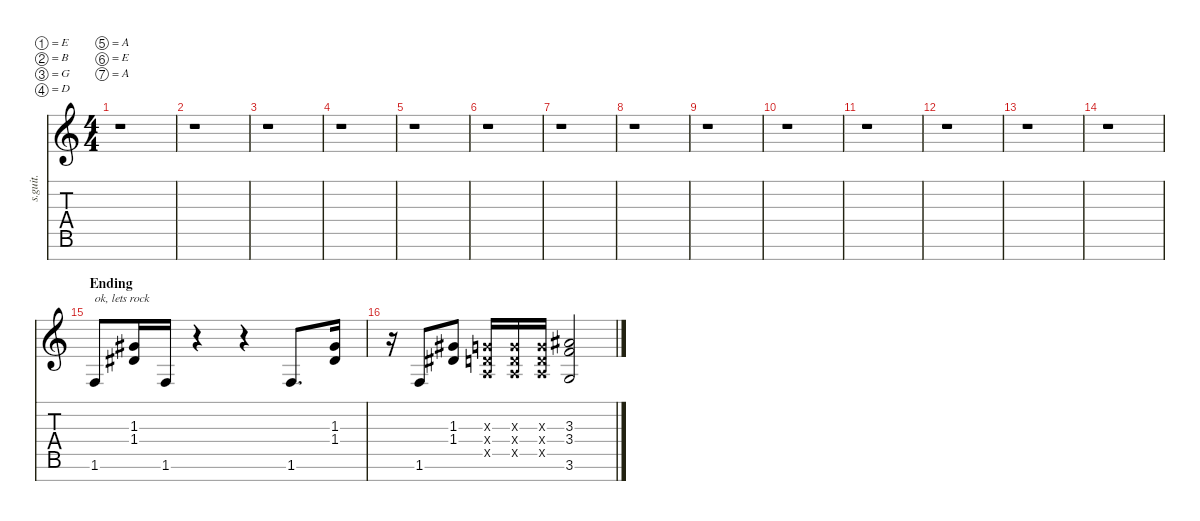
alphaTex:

\defaultSystemsLayout 4
\hideDynamics
\bracketExtendMode nobrackets
\track ("" "s.guit.") {instrument electricguitarmuted}
\staff {score tabs}
\tuning (E4 B3 G3 D3 A2 E2 A1)
\ts (4 4)
\tempo (135 hide)
\clef g2
\ks c
r.1{dy f} |
r.1 |
r.1 |
r.1 |
r.1 |
r.1 |
r.1 |
r.1 |
r.1 |
r.1 |
r.1 |
r.1 |
r.1 |
r.1 |
\section ("" "Ending")
1.6.8{txt "ok, lets rock"} (1.3{acc #} 1.4{acc #}).16 1.6.16 r.4 r.4 1.6.8{d} (1.3{acc #} 1.4{acc #}).16 |
r.16 1.6.8 (1.3{acc #} 1.4{acc #}).8 (0.3{x} 0.4{x} 0.5{x}).16 (0.3{x} 0.4{x} 0.5{x}).16 (0.3{x} 0.4{x} 0.5{x}).16 (3.3{acc #} 3.4 3.6).2
